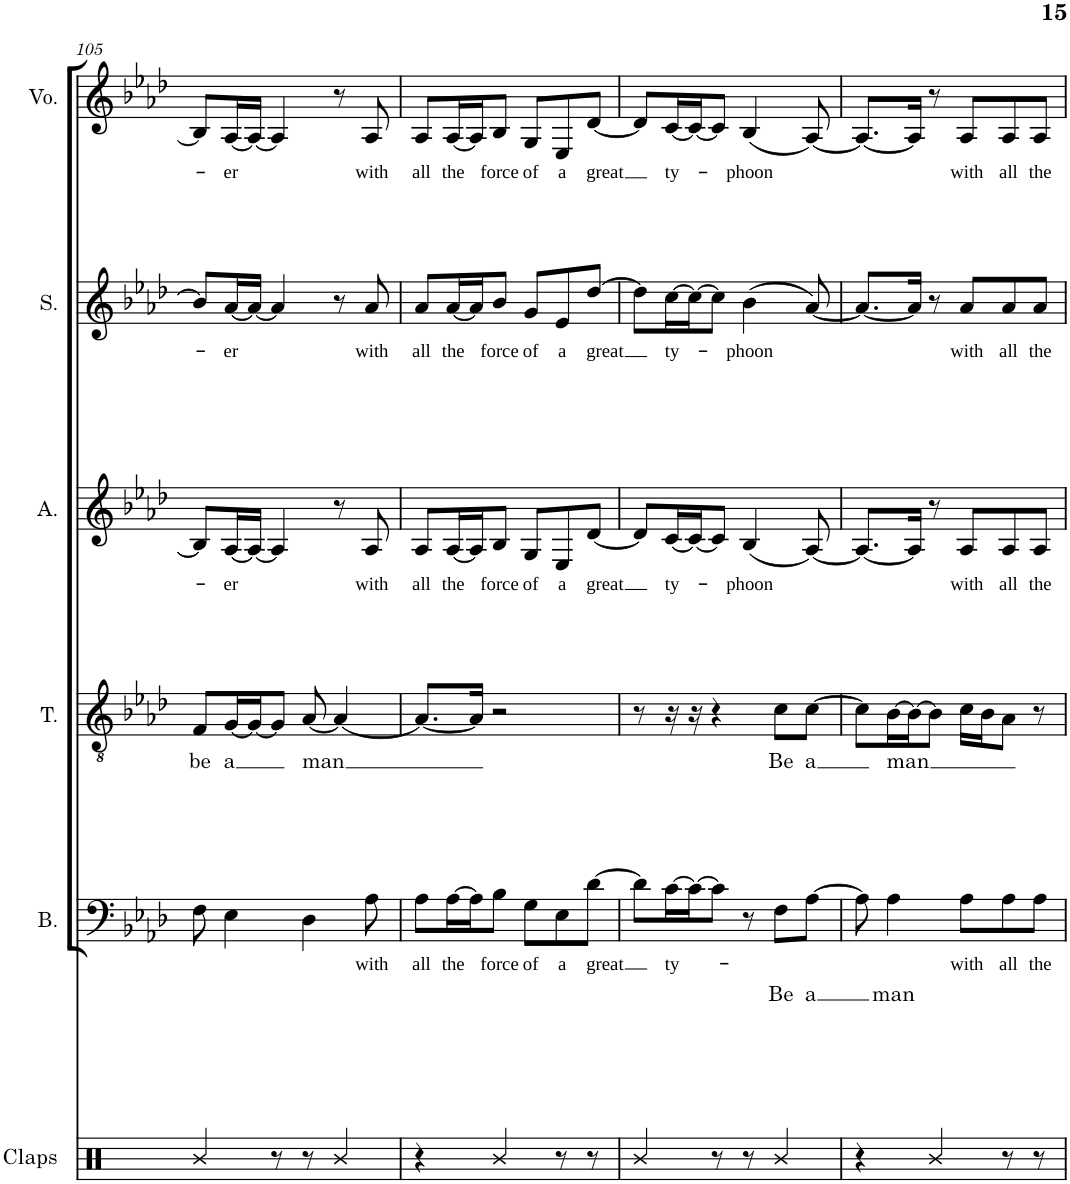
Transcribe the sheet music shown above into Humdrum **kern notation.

**kern	**kern	**text	**kern	**text	**kern	**text	**kern	**text	**kern	**text
*part6	*part5	*part5	*part4	*part4	*part3	*part3	*part2	*part2	*part1	*part1
*staff6	*staff5	*staff5	*staff4	*staff4	*staff3	*staff3	*staff2	*staff2	*staff1	*staff1
*I"Claps	*I"Bass	*	*I"Tenor	*	*I"Alto	*	*I"Soprano	*	*I"Voice	*
*I'Claps	*I'B.	*	*I'T.	*	*I'A.	*	*I'S.	*	*I'Vo.	*
!!LO:PB:g=z
*clefX	*clefF4	*	*clefGv2	*	*clefG2	*	*clefG2	*	*clefG2	*
*k[]	*k[b-e-a-d-]	*	*k[b-e-a-d-]	*	*k[b-e-a-d-]	*	*k[b-e-a-d-]	*	*k[b-e-a-d-]	*
*M6/8	*M6/8	*	*M6/8	*	*M6/8	*	*M6/8	*	*M6/8	*
=105	=105	=105	=105	=105	=105	=105	=105	=105	=105	=105
!	!	!	!	!LO:LY:b	!	!	!	!	!	!
4R/	8F\	.	8F/L	be	8B-/L]	.	8b-/L]	.	8B-/L]	.
!	!	!	!	!LO:LY:b	!	!LO:LY:b	!	!LO:LY:b	!	!LO:LY:b
.	4E-\	.	[16G/L	a	[16A-/L	-er	[16a-/L	-er	[16A-/L	-er
.	.	.	16G/J_	.	16A-/JJ_	.	16a-/JJ_	.	16A-/JJ_	.
8r	.	.	8G/J]	.	4A-/]	.	4a-/]	.	4A-/]	.
!	!	!	!	!LO:LY:b	!	!	!	!	!	!
8r	4D-\	.	[8A-/	man	.	.	.	.	.	.
4R/	.	.	4A-/_	.	8r	.	8r	.	8r	.
!	!	!LO:LY:b	!	!	!	!LO:LY:b	!	!LO:LY:b	!	!LO:LY:b
.	8A-\	with	.	.	8A-/	with	8a-/	with	8A-/	with
=106	=106	=106	=106	=106	=106	=106	=106	=106	=106	=106
!	!	!LO:LY:b	!	!	!	!LO:LY:b	!	!LO:LY:b	!	!LO:LY:b
4r	8A-\L	all	8.A-/L_	.	8A-/L	all	8a-/L	all	8A-/L	all
!	!	!LO:LY:b	!	!	!	!LO:LY:b	!	!LO:LY:b	!	!LO:LY:b
.	[16A-\L	the	.	.	[16A-/L	the	[16a-/L	the	[16A-/L	the
.	16A-\J]	.	16A-/Jk]	.	16A-/J]	.	16a-/J]	.	16A-/J]	.
!	!	!LO:LY:b	!	!	!	!LO:LY:b	!	!LO:LY:b	!	!LO:LY:b
4R/	8B-\J	force	2r	.	8B-/J	force	8b-/J	force	8B-/J	force
!	!	!LO:LY:b	!	!	!	!LO:LY:b	!	!LO:LY:b	!	!LO:LY:b
.	8G\L	of	.	.	8G/L	of	8g/L	of	8G/L	of
!	!	!LO:LY:b	!	!	!	!LO:LY:b	!	!LO:LY:b	!	!LO:LY:b
8r	8E-\	a	.	.	8E-/	a	8e-/	a	8E-/	a
!	!	!LO:LY:b	!	!	!	!LO:LY:b	!	!LO:LY:b	!	!LO:LY:b
8r	[8d-\J	great	.	.	[8d-/J	great	[8dd-/J	great	[8d-/J	great
=107	=107	=107	=107	=107	=107	=107	=107	=107	=107	=107
4R/	8d-\L]	.	8r	.	8d-/L]	.	8dd-\L]	.	8d-/L]	.
!	!	!LO:LY:b	!	!	!	!LO:LY:b	!	!LO:LY:b	!	!LO:LY:b
.	[16c\L	ty-	16r	.	[16c/L	ty-	[16cc\L	ty-	[16c/L	ty-
.	16c\J_	.	16r	.	16c/J_	.	16cc\J_	.	16c/J_	.
8r	8c\J]	.	4r	.	8c/J]	.	8cc\J]	.	8c/J]	.
!	!	!	!	!	!	!LO:LY:b	!	!LO:LY:b	!	!LO:LY:b
8r	8r	.	.	.	(4B-/	-phoon	(4b-\	-phoon	(4B-/	-phoon
!	!	!LO:LY:b	!	!LO:LY:b	!	!	!	!	!	!
4R/	8F\L	Be	8c\L	Be	.	.	.	.	.	.
!	!	!LO:LY:b	!	!LO:LY:b	!	!	!	!	!	!
.	[8A-\J	a	[8c\J	a	[8A-/)	.	[8a-/)	.	[8A-/)	.
=108	=108	=108	=108	=108	=108	=108	=108	=108	=108	=108
4r	8A-\]	.	8c\L]	.	8.A-/L_	.	8.a-/L_	.	8.A-/L_	.
!	!	!LO:LY:b	!	!LO:LY:b	!	!	!	!	!	!
.	4A-\	man	[16B-\L	man	.	.	.	.	.	.
.	.	.	16B-\J_	.	16A-/Jk]	.	16a-/Jk]	.	16A-/Jk]	.
4R/	.	.	8B-\J]	.	8r	.	8r	.	8r	.
!	!	!LO:LY:b	!	!	!	!LO:LY:b	!	!LO:LY:b	!	!LO:LY:b
.	8A-\L	with	16c\LL	.	8A-/L	with	8a-/L	with	8A-/L	with
.	.	.	16B-\J	.	.	.	.	.	.	.
!	!	!LO:LY:b	!	!	!	!LO:LY:b	!	!LO:LY:b	!	!LO:LY:b
8r	8A-\	all	8A-\J	.	8A-/	all	8a-/	all	8A-/	all
!	!	!LO:LY:b	!	!	!	!LO:LY:b	!	!LO:LY:b	!	!LO:LY:b
8r	8A-\J	the	8r	.	8A-/J	the	8a-/J	the	8A-/J	the
=	=	=	=	=	=	=	=	=	=	=
*-	*-	*-	*-	*-	*-	*-	*-	*-	*-	*-
